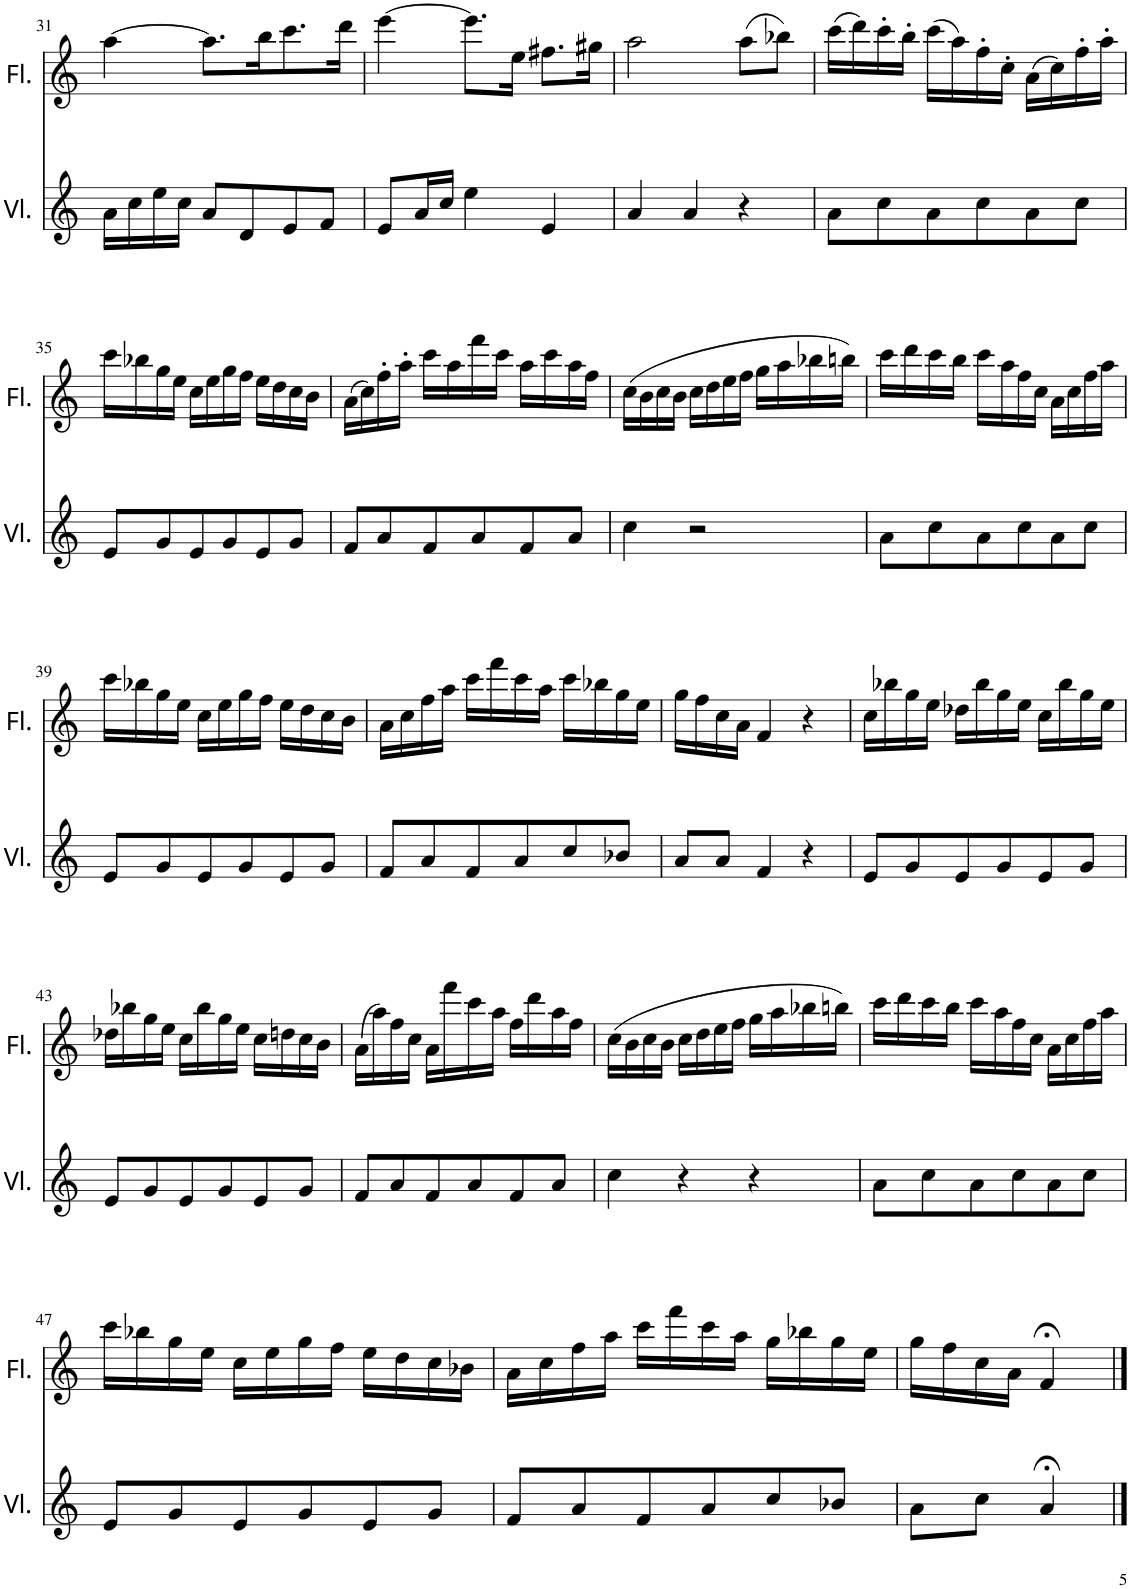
**kern	**kern
*part2	*part1
*staff2	*staff1
*I"Violine	*I"Flöte
*I'Vl.	*I'Fl.
!!LO:PB:g=z
*clefG2	*clefG2
*k[]	*k[]
*M3/4	*M3/4
=31	=31
16a\LL	[4aa\
16cc\	.
16ee\	.
16cc\JJ	.
8a/L	8.aa\L]
8d/	.
.	16bb\K
8e/	8.ccc\
8f/J	.
.	16ddd\Jk
=32	=32
8e/L	[4eee\
16a/L	.
16cc/JJ	.
4ee\	8.eee\L]
.	16ee\Jk
4e/	8.ff#X\L
.	16gg#X\Jk
=33	=33
4a/	2aa\
4a/	.
4r	(8aa\L
.	8bb-X\J)
=34	=34
8a\L	(16ccc\LL
.	16ddd\)
8cc\	16ccc'\
.	16bb'\JJ
8a\	(16ccc\LL
.	16aa\)
8cc\	16ff'\
.	16cc'\JJ
8a\	(16a\LL
.	16cc\)
8cc\J	16ff'\
.	16aa'\JJ
!!LO:LB:g=z
=35	=35
8e/L	16ccc\LL
.	16bb-X\
8g/	16gg\
.	16ee\JJ
8e/	16cc\LL
.	16ee\
8g/	16gg\
.	16ff\JJ
8e/	16ee\LL
.	16dd\
8g/J	16cc\
.	16b\JJ
=36	=36
8f/L	(16a\LL
.	16cc\)
8a/	16ff'\
.	16aa'\JJ
8f/	16ccc\LL
.	16aa\
8a/	16fff\
.	16ccc\JJ
8f/	16aa\LL
.	16ccc\
8a/J	16aa\
.	16ff\JJ
=37	=37
4cc\	(16cc\LL
.	16b\
.	16cc\
.	16b\JJ
2r	16cc\LL
.	16dd\
.	16ee\
.	16ff\JJ
.	16gg\LL
.	16aa\
.	16bb-X\
.	16bbn\JJ)
=38	=38
8a\L	16ccc\LL
.	16ddd\
8cc\	16ccc\
.	16bb\JJ
8a\	16ccc\LL
.	16aa\
8cc\	16ff\
.	16cc\JJ
8a\	16a\LL
.	16cc\
8cc\J	16ff\
.	16aa\JJ
!!LO:LB:g=z
=39	=39
8e/L	16ccc\LL
.	16bb-X\
8g/	16gg\
.	16ee\JJ
8e/	16cc\LL
.	16ee\
8g/	16gg\
.	16ff\JJ
8e/	16ee\LL
.	16dd\
8g/J	16cc\
.	16b\JJ
=40	=40
8f/L	16a\LL
.	16cc\
8a/	16ff\
.	16aa\JJ
8f/	16ccc\LL
.	16fff\
8a/	16ccc\
.	16aa\JJ
8cc/	16ccc\LL
.	16bb-X\
8b-X/J	16gg\
.	16ee\JJ
=41	=41
8a/L	16gg\LL
.	16ff\
8a/J	16cc\
.	16a\JJ
4f/	4f/
4r	4r
=42	=42
8e/L	16cc\LL
.	16bb-X\
8g/	16gg\
.	16ee\JJ
8e/	16dd-X\LL
.	16bb-\
8g/	16gg\
.	16ee\JJ
8e/	16cc\LL
.	16bb-\
8g/J	16gg\
.	16ee\JJ
!!LO:LB:g=z
=43	=43
8e/L	16dd-X\LL
.	16bb-X\
8g/	16gg\
.	16ee\JJ
8e/	16cc\LL
.	16bb-\
8g/	16gg\
.	16ee\JJ
8e/	16cc\LL
.	16ddn\
8g/J	16cc\
.	16b\JJ
=44	=44
8f/L	(16a\LL
.	16aa\)
8a/	16ff\
.	16cc\JJ
8f/	16a\LL
.	16fff\
8a/	16ccc\
.	16aa\JJ
8f/	16ff\LL
.	16ddd\
8a/J	16aa\
.	16ff\JJ
=45	=45
4cc\	(16cc\LL
.	16b\
.	16cc\
.	16b\JJ
4r	16cc\LL
.	16dd\
.	16ee\
.	16ff\JJ
4r	16gg\LL
.	16aa\
.	16bb-X\
.	16bbn\JJ)
=46	=46
8a\L	16ccc\LL
.	16ddd\
8cc\	16ccc\
.	16bb\JJ
8a\	16ccc\LL
.	16aa\
8cc\	16ff\
.	16cc\JJ
8a\	16a\LL
.	16cc\
8cc\J	16ff\
.	16aa\JJ
!!LO:LB:g=z
=47	=47
8e/L	16ccc\LL
.	16bb-X\
8g/	16gg\
.	16ee\JJ
8e/	16cc\LL
.	16ee\
8g/	16gg\
.	16ff\JJ
8e/	16ee\LL
.	16dd\
8g/J	16cc\
.	16b-X\JJ
=48	=48
8f/L	16a\LL
.	16cc\
8a/	16ff\
.	16aa\JJ
8f/	16ccc\LL
.	16fff\
8a/	16ccc\
.	16aa\JJ
8cc/	16gg\LL
.	16bb-X\
8b-X/J	16gg\
.	16ee\JJ
=49	=49
8a\L	16gg\LL
.	16ff\
8cc\J	16cc\
.	16a\JJ
4a;</	4f;</
==	==
*-	*-
